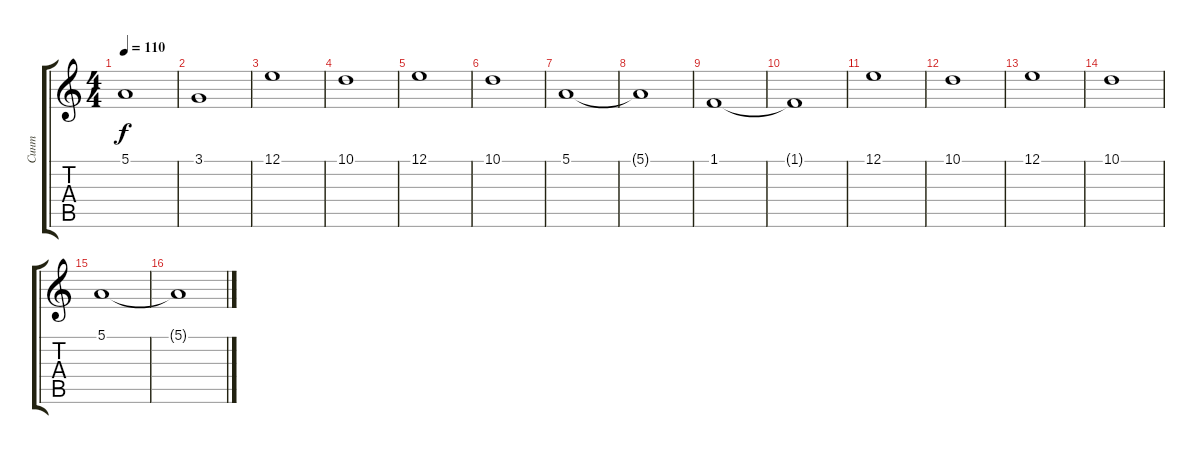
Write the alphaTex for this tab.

\track ("Синт" "Синт") {instrument pad2warm}
\staff {score tabs}
\tuning (E4 B3 G3 D3 A2 E2) {hide}
\ts (4 4)
\tempo 110
\clef g2
\ks c
5.1.1{dy f} |
3.1.1 |
12.1.1 |
10.1.1 |
12.1.1 |
10.1.1 |
5.1.1 |
5.1{t}.1 |
1.1.1 |
1.1{t}.1 |
12.1.1 |
10.1.1 |
12.1.1 |
10.1.1 |
5.1.1 |
5.1{t}.1
